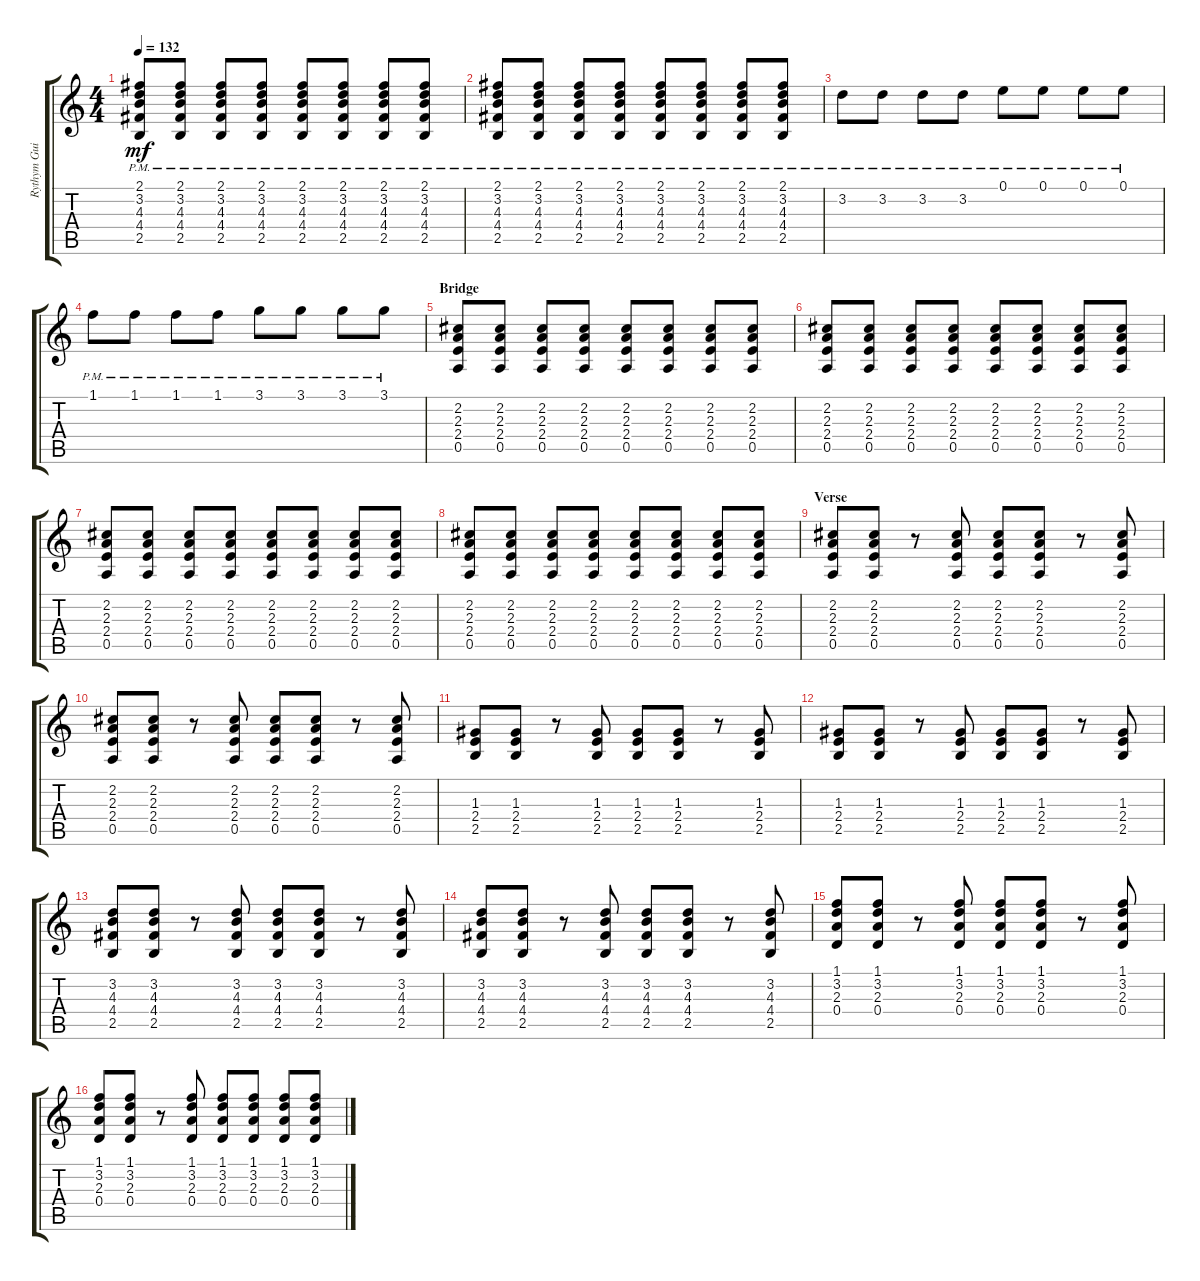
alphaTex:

\track ("Rythym Guitar" "Rythym Gui") {instrument acousticguitarsteel}
\staff {score tabs}
\tuning (E4 B3 G3 D3 A2 E2) {hide}
\ts (4 4)
\tempo 132
\clef g2
\ks c
(2.1{pm} 3.2{pm} 4.3{pm} 4.4{pm} 2.5{pm}).8{dy mf} (2.1{pm} 3.2{pm} 4.3{pm} 4.4{pm} 2.5{pm}).8 (2.1{pm} 3.2{pm} 4.3{pm} 4.4{pm} 2.5{pm}).8 (2.1{pm} 3.2{pm} 4.3{pm} 4.4{pm} 2.5{pm}).8 (2.1{pm} 3.2{pm} 4.3{pm} 4.4{pm} 2.5{pm}).8 (2.1{pm} 3.2{pm} 4.3{pm} 4.4{pm} 2.5{pm}).8 (2.1{pm} 3.2{pm} 4.3{pm} 4.4{pm} 2.5{pm}).8 (2.1{pm} 3.2{pm} 4.3{pm} 4.4{pm} 2.5{pm}).8 |
(2.1{pm} 3.2{pm} 4.3{pm} 4.4{pm} 2.5{pm}).8 (2.1{pm} 3.2{pm} 4.3{pm} 4.4{pm} 2.5{pm}).8 (2.1{pm} 3.2{pm} 4.3{pm} 4.4{pm} 2.5{pm}).8 (2.1{pm} 3.2{pm} 4.3{pm} 4.4{pm} 2.5{pm}).8 (2.1{pm} 3.2{pm} 4.3{pm} 4.4{pm} 2.5{pm}).8 (2.1{pm} 3.2{pm} 4.3{pm} 4.4{pm} 2.5{pm}).8 (2.1{pm} 3.2{pm} 4.3{pm} 4.4{pm} 2.5{pm}).8 (2.1{pm} 3.2{pm} 4.3{pm} 4.4{pm} 2.5{pm}).8 |
3.2{pm}.8 3.2{pm}.8 3.2{pm}.8 3.2{pm}.8 0.1{pm}.8 0.1{pm}.8 0.1{pm}.8 0.1{pm}.8 |
1.1{pm}.8 1.1{pm}.8 1.1{pm}.8 1.1{pm}.8 3.1{pm}.8 3.1{pm}.8 3.1{pm}.8 3.1{pm}.8 |
\section ("" "Bridge")
(2.2 2.3 2.4 0.5).8 (2.2 2.3 2.4 0.5).8 (2.2 2.3 2.4 0.5).8 (2.2 2.3 2.4 0.5).8 (2.2 2.3 2.4 0.5).8 (2.2 2.3 2.4 0.5).8 (2.2 2.3 2.4 0.5).8 (2.2 2.3 2.4 0.5).8 |
(2.2 2.3 2.4 0.5).8 (2.2 2.3 2.4 0.5).8 (2.2 2.3 2.4 0.5).8 (2.2 2.3 2.4 0.5).8 (2.2 2.3 2.4 0.5).8 (2.2 2.3 2.4 0.5).8 (2.2 2.3 2.4 0.5).8 (2.2 2.3 2.4 0.5).8 |
(2.2 2.3 2.4 0.5).8 (2.2 2.3 2.4 0.5).8 (2.2 2.3 2.4 0.5).8 (2.2 2.3 2.4 0.5).8 (2.2 2.3 2.4 0.5).8 (2.2 2.3 2.4 0.5).8 (2.2 2.3 2.4 0.5).8 (2.2 2.3 2.4 0.5).8 |
(2.2 2.3 2.4 0.5).8 (2.2 2.3 2.4 0.5).8 (2.2 2.3 2.4 0.5).8 (2.2 2.3 2.4 0.5).8 (2.2 2.3 2.4 0.5).8 (2.2 2.3 2.4 0.5).8 (2.2 2.3 2.4 0.5).8 (2.2 2.3 2.4 0.5).8 |
\section ("" "Verse")
(2.2 2.3 2.4 0.5).8 (2.2 2.3 2.4 0.5).8 r.8 (2.2 2.3 2.4 0.5).8 (2.2 2.3 2.4 0.5).8 (2.2 2.3 2.4 0.5).8 r.8 (2.2 2.3 2.4 0.5).8 |
(2.2 2.3 2.4 0.5).8 (2.2 2.3 2.4 0.5).8 r.8 (2.2 2.3 2.4 0.5).8 (2.2 2.3 2.4 0.5).8 (2.2 2.3 2.4 0.5).8 r.8 (2.2 2.3 2.4 0.5).8 |
(1.3 2.4 2.5).8 (1.3 2.4 2.5).8 r.8 (1.3 2.4 2.5).8 (1.3 2.4 2.5).8 (1.3 2.4 2.5).8 r.8 (1.3 2.4 2.5).8 |
(1.3 2.4 2.5).8 (1.3 2.4 2.5).8 r.8 (1.3 2.4 2.5).8 (1.3 2.4 2.5).8 (1.3 2.4 2.5).8 r.8 (1.3 2.4 2.5).8 |
(3.2 4.3 4.4 2.5).8 (3.2 4.3 4.4 2.5).8 r.8 (3.2 4.3 4.4 2.5).8 (3.2 4.3 4.4 2.5).8 (3.2 4.3 4.4 2.5).8 r.8 (3.2 4.3 4.4 2.5).8 |
(3.2 4.3 4.4 2.5).8 (3.2 4.3 4.4 2.5).8 r.8 (3.2 4.3 4.4 2.5).8 (3.2 4.3 4.4 2.5).8 (3.2 4.3 4.4 2.5).8 r.8 (3.2 4.3 4.4 2.5).8 |
(1.1 3.2 2.3 0.4).8 (1.1 3.2 2.3 0.4).8 r.8 (1.1 3.2 2.3 0.4).8 (1.1 3.2 2.3 0.4).8 (1.1 3.2 2.3 0.4).8 r.8 (1.1 3.2 2.3 0.4).8 |
(1.1 3.2 2.3 0.4).8 (1.1 3.2 2.3 0.4).8 r.8 (1.1 3.2 2.3 0.4).8 (1.1 3.2 2.3 0.4).8 (1.1 3.2 2.3 0.4).8 (1.1 3.2 2.3 0.4).8 (1.1 3.2 2.3 0.4).8
